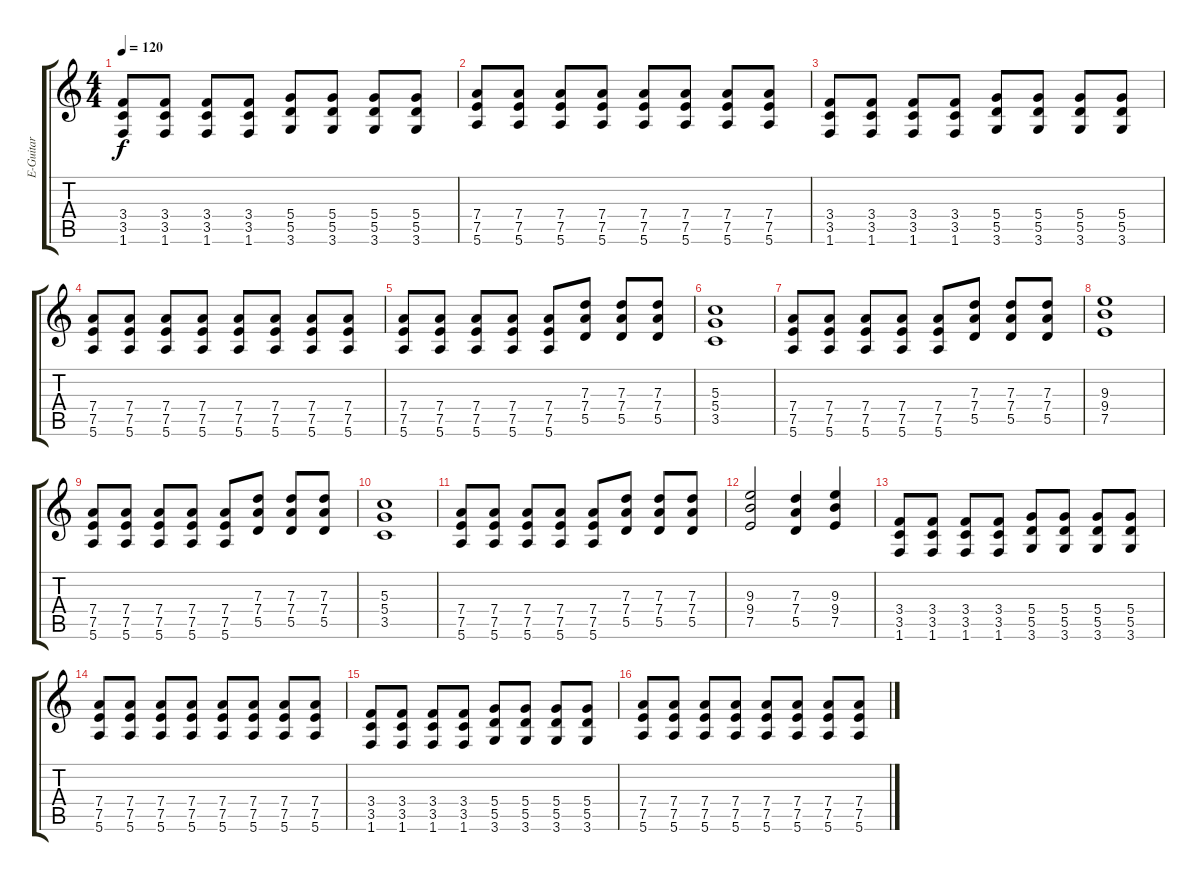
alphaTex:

\track ("E-Guitar" "E-Guitar") {instrument distortionguitar}
\staff {score tabs}
\tuning (E4 B3 G3 D3 A2 E2) {hide}
\ts (4 4)
\tempo 120
\clef g2
\ks c
(3.4 3.5 1.6).8{dy f} (3.4 3.5 1.6).8 (3.4 3.5 1.6).8 (3.4 3.5 1.6).8 (5.4 5.5 3.6).8 (5.4 5.5 3.6).8 (5.4 5.5 3.6).8 (5.4 5.5 3.6).8 |
(7.4 7.5 5.6).8 (7.4 7.5 5.6).8 (7.4 7.5 5.6).8 (7.4 7.5 5.6).8 (7.4 7.5 5.6).8 (7.4 7.5 5.6).8 (7.4 7.5 5.6).8 (7.4 7.5 5.6).8 |
(3.4 3.5 1.6).8 (3.4 3.5 1.6).8 (3.4 3.5 1.6).8 (3.4 3.5 1.6).8 (5.4 5.5 3.6).8 (5.4 5.5 3.6).8 (5.4 5.5 3.6).8 (5.4 5.5 3.6).8 |
(7.4 7.5 5.6).8 (7.4 7.5 5.6).8 (7.4 7.5 5.6).8 (7.4 7.5 5.6).8 (7.4 7.5 5.6).8 (7.4 7.5 5.6).8 (7.4 7.5 5.6).8 (7.4 7.5 5.6).8 |
(7.4 7.5 5.6).8 (7.4 7.5 5.6).8 (7.4 7.5 5.6).8 (7.4 7.5 5.6).8 (7.4 7.5 5.6).8 (7.3 7.4 5.5).8 (7.3 7.4 5.5).8 (7.3 7.4 5.5).8 |
(5.3 5.4 3.5).1 |
(7.4 7.5 5.6).8 (7.4 7.5 5.6).8 (7.4 7.5 5.6).8 (7.4 7.5 5.6).8 (7.4 7.5 5.6).8 (7.3 7.4 5.5).8 (7.3 7.4 5.5).8 (7.3 7.4 5.5).8 |
(9.3 9.4 7.5).1 |
(7.4 7.5 5.6).8 (7.4 7.5 5.6).8 (7.4 7.5 5.6).8 (7.4 7.5 5.6).8 (7.4 7.5 5.6).8 (7.3 7.4 5.5).8 (7.3 7.4 5.5).8 (7.3 7.4 5.5).8 |
(5.3 5.4 3.5).1 |
(7.4 7.5 5.6).8 (7.4 7.5 5.6).8 (7.4 7.5 5.6).8 (7.4 7.5 5.6).8 (7.4 7.5 5.6).8 (7.3 7.4 5.5).8 (7.3 7.4 5.5).8 (7.3 7.4 5.5).8 |
(9.3 9.4 7.5).2 (7.3 7.4 5.5).4 (9.3 9.4 7.5).4 |
(3.4 3.5 1.6).8 (3.4 3.5 1.6).8 (3.4 3.5 1.6).8 (3.4 3.5 1.6).8 (5.4 5.5 3.6).8 (5.4 5.5 3.6).8 (5.4 5.5 3.6).8 (5.4 5.5 3.6).8 |
(7.4 7.5 5.6).8 (7.4 7.5 5.6).8 (7.4 7.5 5.6).8 (7.4 7.5 5.6).8 (7.4 7.5 5.6).8 (7.4 7.5 5.6).8 (7.4 7.5 5.6).8 (7.4 7.5 5.6).8 |
(3.4 3.5 1.6).8 (3.4 3.5 1.6).8 (3.4 3.5 1.6).8 (3.4 3.5 1.6).8 (5.4 5.5 3.6).8 (5.4 5.5 3.6).8 (5.4 5.5 3.6).8 (5.4 5.5 3.6).8 |
(7.4 7.5 5.6).8 (7.4 7.5 5.6).8 (7.4 7.5 5.6).8 (7.4 7.5 5.6).8 (7.4 7.5 5.6).8 (7.4 7.5 5.6).8 (7.4 7.5 5.6).8 (7.4 7.5 5.6).8
